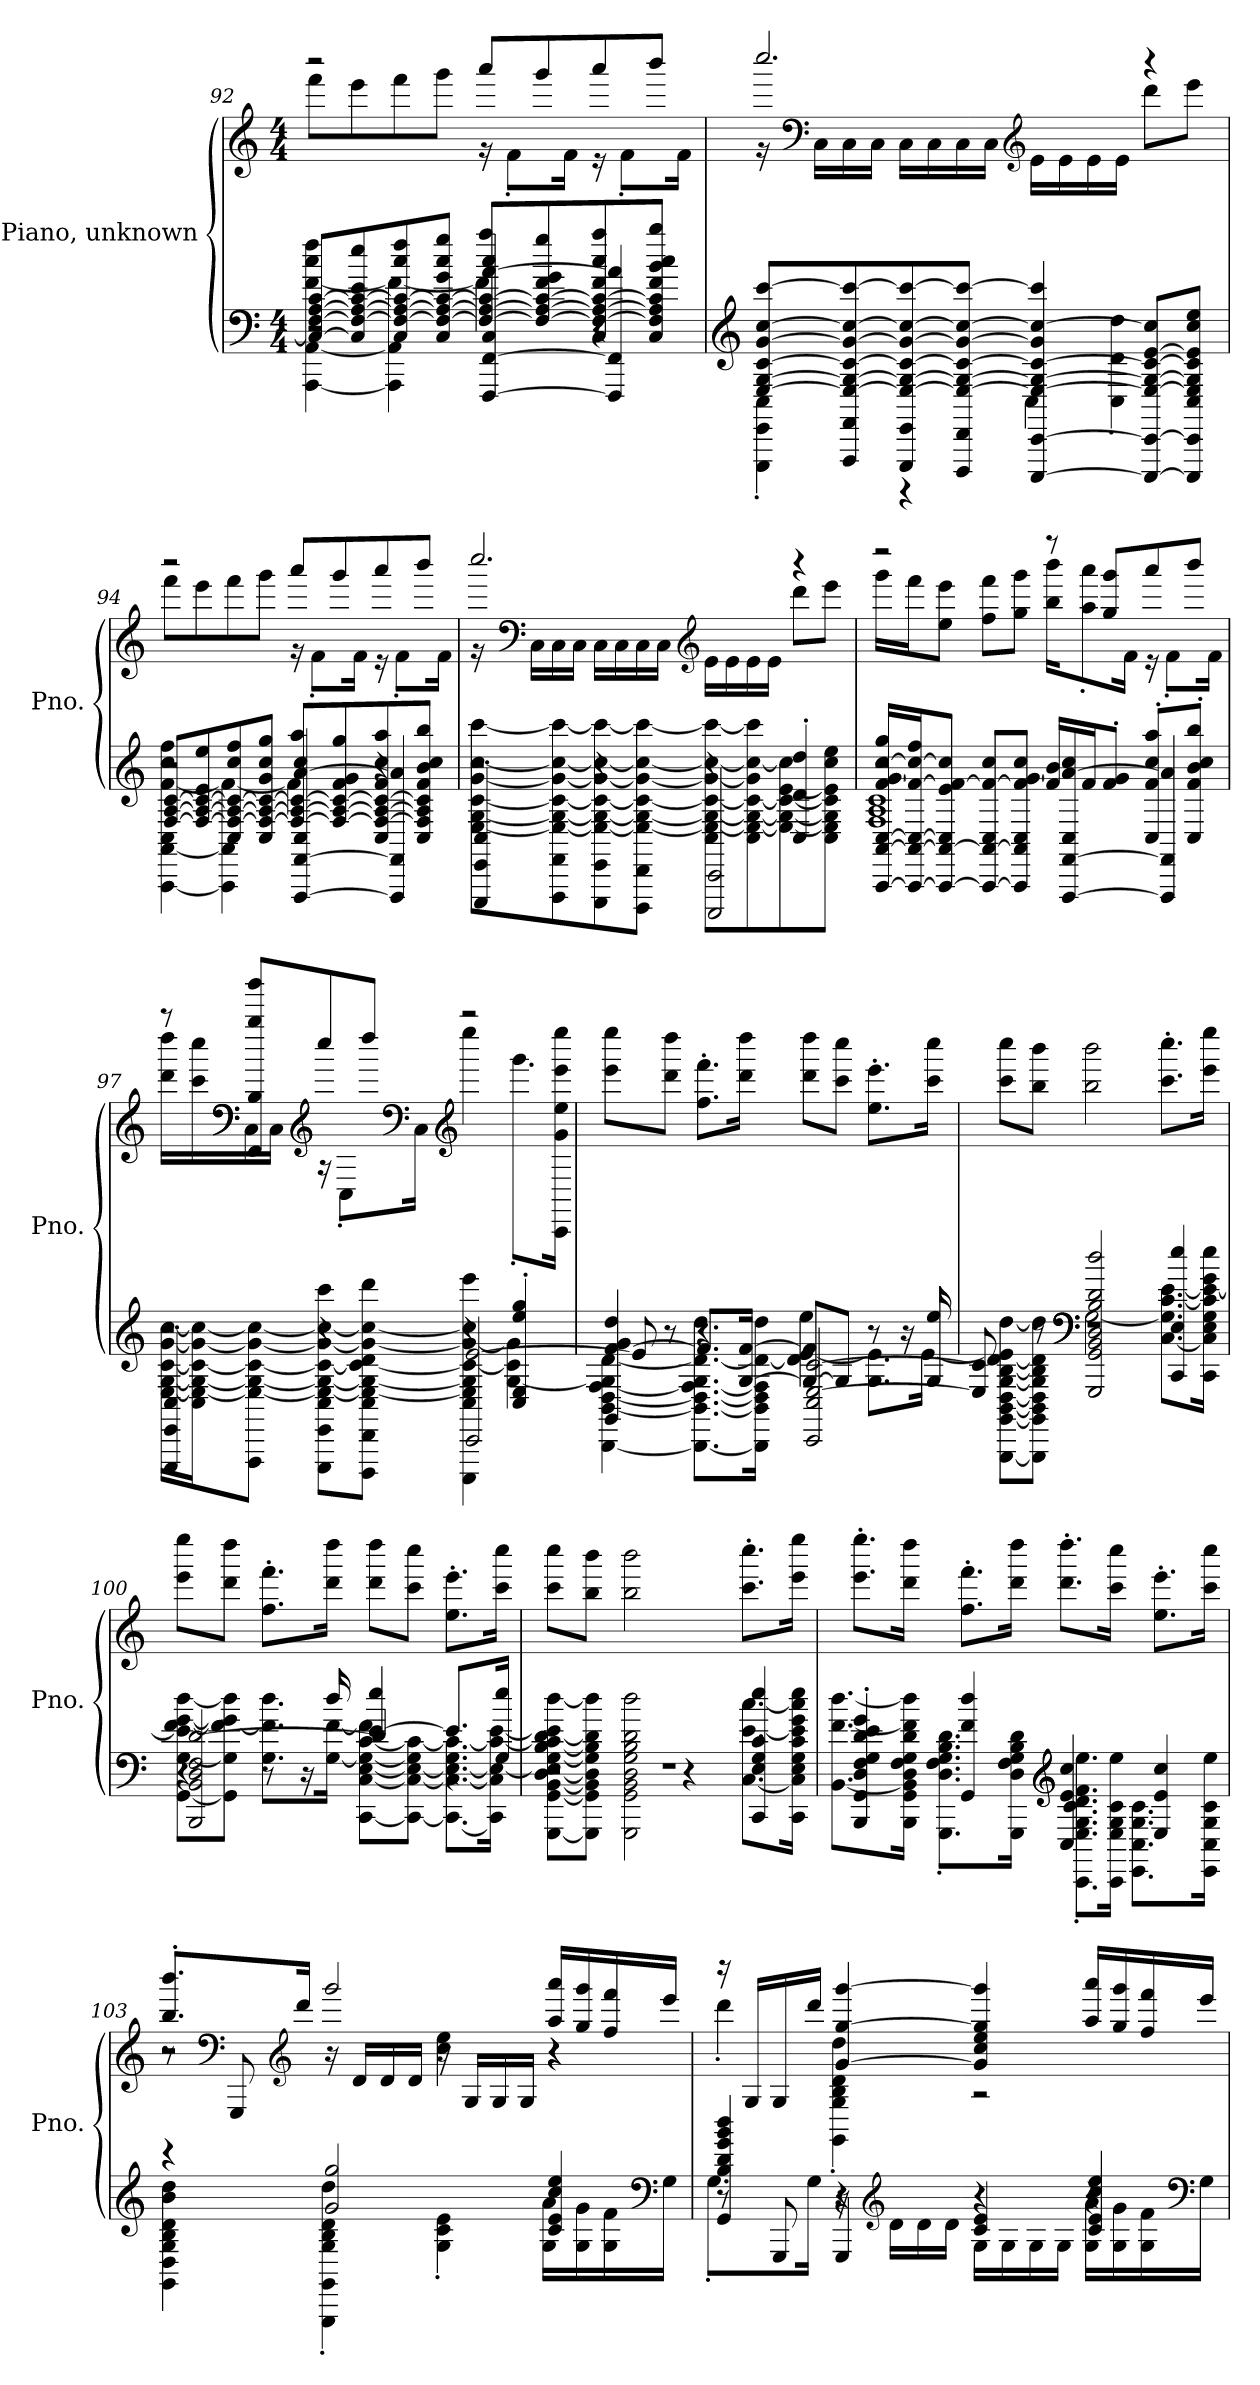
**kern	**kern
*part1	*part1
*staff2	*staff1
*I"Piano, unknown	*
*I'Pno.	*
*clefF4	*clefG2
*k[]	*k[]
*M4/4	*M4/4
=92	=92
*^	*^
*	*^	*	*
8C/_ [8F/ [8A/ [8c/L	[4AAA\ [4AA\ [4f\ 4cc\ 4ff\	2r	2r	8fff\L
8C/] 8F/_ 8A/_ 8c/_ 8e/ 8ee/	.	.	.	8eee\
8C/ 8F/_ 8A/_ 8c/_ 8cc/ 8ff/	4AAA\] 4AA\] 4f\_	.	.	8fff\
8C/ 8F/_ 8A/_ 8c/_ 8g/ 8cc/ 8gg/J	.	.	.	8ggg\J
8F/_ 8A/_ 8c/_ 8aa/L	4f\]	[4FFF/ [4FF/ 4C/ [4a/ 4cc/	8aaa/L	16r
.	.	.	.	8f'\L
8F/_ 8A/_ 8c/_ 8f/ 8g/ 8gg/	.	.	8ggg/	.
.	.	.	.	16f\Jk
8C/ 8F/_ 8A/_ 8c/_ 8f/ 8cc/ 8aa/	4r	4FFF/] 4FF/] 4a/]	8aaa/	16r
.	.	.	.	8f'\L
8C/ 8F/] 8A/] 8c/] 8f/ 8b/ 8cc/ 8bb/J	.	.	8bbb/J	.
.	.	.	.	16f\Jk
*v	*v	*v	*	*
!!LO:LB:g=z	!!
=93	=93	=93
*clefG2	*	*
*^	*	*
[8E/ [8G/ [8c/ [8g/ [8cc/ [8ccc/L	4EEE\' 4EE\' 4C\'	2.cccc/	16r
*	*	*clefF4	*
.	.	.	16C\LL
8FFF/ 8FF/ 8E/_ 8G/_ 8c/_ 8g/_ 8cc/_ 8ccc/_	.	.	16C\
.	.	.	16C\JJ
8EEE/ 8EE/ 8E/_ 8G/_ 8c/_ 8g/_ 8cc/_ 8ccc/_	4r	.	16C\LL
.	.	.	16C\
8DDD/ 8DD/ 8E/_ 8G/_ 8c/_ 8g/_ 8cc/_ 8ccc/_J	.	.	16C\
.	.	.	16C\JJ
*	*	*clefG2	*
[4CCC/ [4CC/ 4E/_ 4G/_ 4c/_ 4g/] 4cc/_ 4ccc/]	4C\	.	16e\LL
.	.	.	16e\
.	.	.	16e\
.	.	.	16e\JJ
8CCC/_ 8CC/_ 8E/_ 8G/_ 8c/_ [8e/ 8cc/]L	4C\' 4d\' 4dd\'	4r	8ddd\L
8CCC/] 8CC/] 8C/ 8E/] 8G/] 8c/] 8e/] 8cc/ 8ee/J	.	.	8eee\J
=94	=94	=94	=94
*	*^	*	*
[8F/ [8A/ [8c/L	[4AAA\ [4AA\ 4C\ [4f\ 4cc\ 4ff\	2r	2r	8fff\L
8F/_ 8A/_ 8c/_ 8e/ 8ee/	.	.	.	8eee\
8C/ 8F/_ 8A/_ 8c/_ 8cc/ 8ff/	4AAA\] 4AA\] 4f\_	.	.	8fff\
8C/ 8F/_ 8A/_ 8c/_ 8g/ 8cc/ 8gg/J	.	.	.	8ggg\J
8F/_ 8A/_ 8c/_ 8aa/L	4f\]	[4FFF/ [4FF/ 4C/ [4a/ 4cc/	8aaa/L	16r
.	.	.	.	8f'\L
8F/_ 8A/_ 8c/_ 8f/ 8g/ 8gg/	.	.	8ggg/	.
.	.	.	.	16f\Jk
8C/ 8F/_ 8A/_ 8c/_ 8f/ 8cc/ 8aa/	4r	4FFF/] 4FF/] 4a/]	8aaa/	16r
.	.	.	.	8f'\L
8C/ 8F/] 8A/] 8c/] 8f/ 8b/ 8cc/ 8bb/J	.	.	8bbb/J	.
.	.	.	.	16f\Jk
!!LO:LB:g=z	!!
=95	=95	=95	=95	=95
2r	[8E\ [8G\ [8c\ [8g\ [8cc\ [8ccc\L	4EEE/' 4EE/' 4C/'	2.cccc/	16r
*	*	*	*clefF4	*
.	.	.	.	16C\LL
.	8FFF\ 8FF\ 8E\_ 8G\_ 8c\_ 8g\_ 8cc\_ 8ccc\_	.	.	16C\
.	.	.	.	16C\JJ
.	8EEE\ 8EE\ 8E\_ 8G\_ 8c\_ 8g\_ 8cc\_ 8ccc\_	4r	.	16C\LL
.	.	.	.	16C\
.	8DDD\ 8DD\ 8E\_ 8G\_ 8c\_ 8g\_ 8cc\_ 8ccc\_J	.	.	16C\
.	.	.	.	16C\JJ
*	*	*	*clefG2	*
4r	8C\ 8E\_ 8G\_ 8c\_ 8g\_ 8cc\_ 8ccc\_L	2CCC/ 2CC/	.	16e\LL
.	.	.	.	16e\
.	8C\ 8E\_ 8G\_ 8c\_ 8g\] 8cc\_ 8ccc\]	.	.	16e\
.	.	.	.	16e\JJ
4C/' 4d/' 4dd/'	8E\_ 8G\_ 8c\_ [8e\ 8cc\]	.	4r	8ddd\L
.	8C\ 8E\] 8G\] 8c\] 8e\] 8cc\ 8ee\J	.	.	8eee\J
=96	=96	=96	=96	=96
[16AAA/ [16AA/ [16C/ [16f/ 16g/ [16cc/ 16gg/LL	1F 1A 1c	2r	2r	16ggg\LL
16AAA/_ 16AA/_ 16C/_ 16f/_ 16cc/_ 16ff/J	.	.	.	16fff\J
8AAA/_ 8AA/_ 8C/] 8e/ 8f/_ 8cc/]J	.	.	.	8ee\ 8eee\J
8AAA/_ 8AA/_ 8C/ 8f/_ 8cc/L	.	.	.	8ff\ 8fff\L
8AAA/] 8AA/] 8C/ 8f/_ 8g/ 8cc/J	.	.	.	8gg\ 8ggg\J
16f/] 16b/LL	.	[4FFF/ [4FF/ 4C/ [4a/ 4cc/	8r	16bb\ 16bbb\KL
16f/J	.	.	.	8aa\' 8aaa\'
8f/' 8g/'J	.	.	8gg/ 8ggg/L	.
.	.	.	.	16f\Jk
8C/' 8f/' 8cc/' 8aa/'L	.	4FFF/] 4FF/] 4a/]	8aaa/	16r
.	.	.	.	8f'\L
8C/' 8f/' 8b/' 8cc/' 8bb/'J	.	.	8bbb/J	.
.	.	.	.	16f\Jk
!!LO:LB:g=z	!!
=97	=97	=97	=97	=97
2r	[16E\ [16G\ [16c\ [16g\ [16cc\LL	4EEE/' 4EE/' 4C/'	8r	16ddd\ 16dddd\LL
.	16C\ 16E\_ 16G\_ 16c\_ 16g\_ 16cc\_J	.	.	16ccc\ 16cccc\
*	*	*	*clefF4	*
.	8FFF\ 8E\_ 8G\_ 8c\_ 8g\_ 8cc\_J	.	8FF/ 8B/ 8bb/ 8bbb/L	16C\
.	.	.	.	16C\JJ
*	*	*	*clefG2	*
.	8EEE\ 8EE\ 8C\ 8E\_ 8G\_ 8c\_ 8g\_ 8cc\_ 8ccc\L	4r	8cccc/	16r
.	.	.	.	8C'\L
.	8DDD\ 8DD\ 8C\ 8E\_ 8G\_ 8c\_ 8d\ 8g\_ 8cc\_ 8ddd\J	.	8dddd/J	.
*	*	*	*clefF4	*
.	.	.	.	16C\Jk
*	*	*	*clefG2	*
4r	4CCC\ 4C\ 4E\] 4G\] 4c\_ 4g\_ 4cc\] 4eee\	2CC/ [2e/	2r	4eeee\
4C/' 4E/' 4ee/' 4gg/'	[4G\ 4c\] 4g\]	.	.	8.ggg'\L
.	.	.	.	16CC\ 16g\ 16ee\ 16eee\ 16eeee\Jk
*	*	*	*v	*v
=98	=98	=98	=98
4GG/ [4f/ 4g/ 4dd/	[4BBB\ [4BB\ [4D\ [4F\ 4G\] [4d\	8e/]	8eee\ 8eeee\L
.	.	8r	8ddd\ 8dddd\J
8.f/L]	8.BBB\_ 8.BB\_ 8.D\_ 8.F\_ 8.G\ 8.d\_ 8.dd\L	4r	8.ff\' 8.fff\'L
[16G/ [16f/Jk	16BBB\] 16BB\] 16D\] 16F\] 16d\_ 16dd\Jk	.	16ddd\ 16dddd\Jk
8G/_ 8f/]L	4d\] [4e\ 4ee\	2CC/ 2C/ [2E/ [2c/	8ddd\ 8dddd\L
8G/J]	.	.	8ccc\ 8cccc\J
8r	8.G\ 8.e\]L	.	8.ee\' 8.eee\'L
16r	.	.	.
16G/ 16ee/	[16e\Jk	.	16ccc\ 16cccc\Jk
!!LO:PB:g=z
=99	=99	=99	=99
1r	[8GGG\ [8GG\ [8BB\ [8D\ [8G\ [8B\ [8d\ 8e\] [8dd\L	8E/] 8c/]	8ccc\ 8cccc\L
.	8GGG\] 8GG\] 8BB\] 8D\] 8G\] 8B\] 8d\] 8dd\]J	8r	8bb\ 8bbb\J
*clefF4	*	*	*
.	[2G\	2GGG/ 2GG/ 2BB/ 2D/ 2B/ 2d/ 2dd/	2bb\ 2bbb\
.	[8.C\ 8.G\] [8.c\ [8.e\L	4CC/ 4E/ 4ee/	8.ccc\' 8.cccc\'L
.	16CC\ 16C\] 16E\ 16G\ 16c\] 16e\_ 16g\ 16ee\Jk	.	16eee\ 16eeee\Jk
=100	=100	=100	=100
4r	[8GG\ [8G\ 8e\] [8f\ [8g\ [8dd\L	2BBB/ 2BB/ 2D/ 2F/ [2d/	8eee\ 8eeee\L
.	8GG\] 8G\] 8f\_ 8g\] 8dd\]J	.	8ddd\ 8dddd\J
8r	8.G\ 8.f\] 8.dd\L	.	8.ff\' 8.fff\'L
16r	.	.	.
16dd/	[16G\ [16f\Jk	.	16ddd\ 16dddd\Jk
[4e/ 4ee/	[8CC\ [8C\ [8E\ 8G\_ [8c\ 8f\]L	4d/]	8ddd\ 8dddd\L
.	8CC\_ 8C\_ 8E\_ 8G\] 8c\_J	.	8ccc\ 8cccc\J
8.e/L]	8.CC\_ 8.C\_ 8.E\_ 8.G\ 8.c\_L	4r	8.ee\' 8.eee\'L
16G/ 16ee/Jk	16CC\] 16C\] 16E\_ 16c\_ [16e\Jk	.	16ccc\ 16cccc\Jk
=101	=101	=101	=101
1r	[8GGG\ [8GG\ [8BB\ [8D\ 8E\] [8G\ [8B\ 8c\] [8d\ 8e\] [8dd\L	2r	8ccc\ 8cccc\L
.	8GGG\] 8GG\] 8BB\] 8D\] 8G\] 8B\] 8d\] 8dd\]J	.	8bb\ 8bbb\J
.	2GGG\ 2GG\ 2BB\ 2D\ 2G\ 2B\ 2d\ 2dd\	.	2bb\ 2bbb\
.	.	4r	.
.	[8.C\ [8.e\ [8.cc\L	4CC/ 4E/ 4G/ 4c/ 4ee/	8.ccc\' 8.cccc\'L
.	16CC\ 16C\] 16E\ 16G\ 16c\ 16e\] 16g\ 16cc\] 16ee\Jk	.	16eee\ 16eeee\Jk
*	*v	*v	*
!!LO:LB:g=z
=102	=102	=102
4BBB/' 4GG/' 4D/' 4F/' 4G/' 4d/' 4e/' 4g/'	[8.BB\ [8.f\ [8.dd\L	8.eee\' 8.eeee\'L
.	16BBB\ 16GG\ 16BB\] 16D\ 16F\ 16G\ 16d\ 16f\] 16dd\]Jk	16ddd\ 16dddd\Jk
4GG/ 4f/ 4dd/	8.GGG\' 8.D\' 8.F\' 8.G\' 8.B\' 8.d\'L	8.ff\' 8.fff\'L
.	16GGG\ 16D\ 16F\ 16G\ 16B\ 16d\Jk	16ddd\ 16dddd\Jk
*clefG2	*	*
4C/ 4e/ 4cc/	8.CC\' 8.E\' 8.G\' 8.c\' 8.d\' 8.f\' 8.ee\'L	8.ddd\' 8.dddd\'L
.	16CC\ 16E\ 16G\ 16c\ 16ee\Jk	16ccc\ 16cccc\Jk
4E/ 4e/ 4cc/	8.EE\ 8.C\ 8.G\ 8.c\L	8.ee\' 8.eee\'L
.	16EE\ 16C\ 16G\ 16c\ 16ee\Jk	16ccc\ 16cccc\Jk
=103	=103	=103
*	*	*^
*	*	*	*^
4r	4GG\ 4D\ 4G\ 4B\ 4d\ 4b\ 4dd\	8.bb/' 8.bbb/'L	2r	8r
*	*	*clefF4	*	*
.	.	.	.	8GGG/
*	*	*clefG2	*	*
.	.	16ddd/Jk	.	.
2g/ 2gg/	4GGG\' 4GG\' 4G\' 4B\' 4d\' 4dd\'	16r	.	2ggg/
.	.	16d/LL	.	.
.	.	16d/	.	.
.	.	16d/JJ	.	.
.	4G\' 4c\' 4e\'	16r	4cc\ 4ee\	.
.	.	16G/LL	.	.
.	.	16G/	.	.
.	.	16G/JJ	.	.
4c/ 4e/ 4cc/ 4ee/	16G\ 16a\LL	16aa/ 16aaa/LL	4r	4r
.	16G\ 16g\	16gg/ 16ggg/	.	.
.	16G\ 16f\	16ff/ 16fff/	.	.
*clefF4	*	*	*	*
.	16G\JJ	16eee/JJ	.	.
*	*	*	*v	*v
!!LO:LB:g=z
=104	=104	=104	=104
*	*^	*	*
4GG/ 4B/ 4d/ 4g/ 4b/ 4dd/	8.G'\L	8r	16r	4ddd'\
.	.	.	16G/LL	.
.	.	8GGG/	16G/	.
.	16G\Jk	.	16ddd/JJ	.
4r	16r	4GGG/	[4g/ [4gg/ [4ggg/	4GG\' 4G\' 4B\' 4d\' 4dd\'
*clefG2	*	*	*	*
.	16d\LL	.	.	.
.	16d\	.	.	.
.	16d\JJ	.	.	.
4c/ 4e/	16G\LL	4r	4g/] 4cc/ 4ee/ 4gg/] 4ggg/]	2r
.	16G\	.	.	.
.	16G\	.	.	.
.	16G\JJ	.	.	.
4r	16G\ 16a\LL	4c/ 4e/ 4cc/ 4ee/	16aa/ 16aaa/LL	.
.	16G\ 16g\	.	16gg/ 16ggg/	.
.	16G\ 16f\	.	16ff/ 16fff/	.
*clefF4	*	*	*	*
.	16G\JJ	.	16eee/JJ	.
*v	*v	*v	*	*
*	*v	*v
=	=
*-	*-
